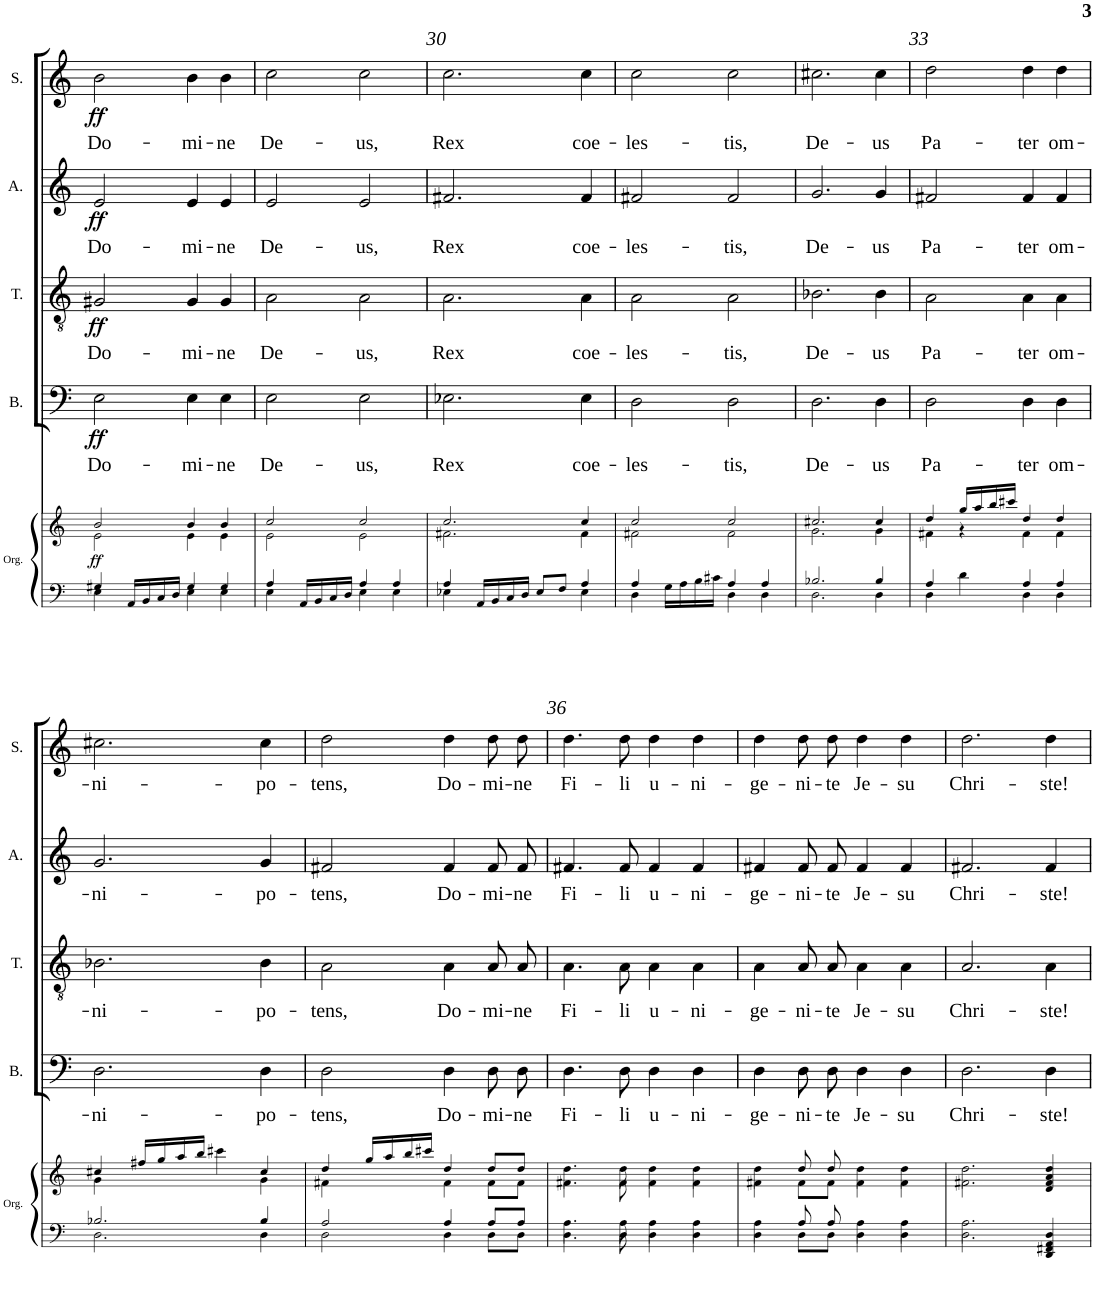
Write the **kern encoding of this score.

**kern	**kern	**dynam	**kern	**text	**dynam	**kern	**text	**dynam	**kern	**text	**dynam	**kern	**text	**dynam
*part5	*part5	*part5	*part4	*part4	*part4	*part3	*part3	*part3	*part2	*part2	*part2	*part1	*part1	*part1
*staff6	*staff5	*staff5/6	*staff4	*staff4	*staff4	*staff3	*staff3	*staff3	*staff2	*staff2	*staff2	*staff1	*staff1	*staff1
*I"Organ	*	*	*I"Bass	*	*	*I"Tenor	*	*	*I"Alto	*	*	*I"Soprano	*	*
*I'Org.	*	*	*I'B.	*	*	*I'T.	*	*	*I'A.	*	*	*I'S.	*	*
!!LO:PB:g=z
*clefF4	*clefG2	*	*clefF4	*	*	*clefGv2	*	*	*clefG2	*	*	*clefG2	*	*
*k[]	*k[]	*	*k[]	*	*	*k[]	*	*	*k[]	*	*	*k[]	*	*
*M4/4	*M4/4	*	*M4/4	*	*	*M4/4	*	*	*M4/4	*	*	*M4/4	*	*
*met(c|)	*met(c|)	*	*met(c|)	*	*	*met(c|)	*	*	*met(c|)	*	*	*met(c|)	*	*
=28	=28	=28	=28	=28	=28	=28	=28	=28	=28	=28	=28	=28	=28	=28
*^	*^	*	*	*	*	*	*	*	*	*	*	*	*	*
!	!	!	!	!LO:DY:b	!	!LO:LY:b	!LO:DY:b	!	!LO:LY:b	!LO:DY:b	!	!LO:LY:b	!LO:DY:b	!	!LO:LY:b	!LO:DY:b
4G#X/	4E\	2b/	2e\	ff	2E\	Do-	ff	2G#X/	Do-	ff	2e/	Do-	ff	2b\	Do-	ff
16AA/LL	4ryy	.	.	.	.	.	.	.	.	.	.	.	.	.	.	.
16BB/	.	.	.	.	.	.	.	.	.	.	.	.	.	.	.	.
16C/	.	.	.	.	.	.	.	.	.	.	.	.	.	.	.	.
16D/JJ	.	.	.	.	.	.	.	.	.	.	.	.	.	.	.	.
!	!	!	!	!	!	!LO:LY:b	!	!	!LO:LY:b	!	!	!LO:LY:b	!	!	!LO:LY:b	!
4G#/	4E\	4b/	4e\	.	4E\	-mi-	.	4G#/	-mi-	.	4e/	-mi-	.	4b\	-mi-	.
!	!	!	!	!	!	!LO:LY:b	!	!	!LO:LY:b	!	!	!LO:LY:b	!	!	!LO:LY:b	!
4G#/	4E\	4b/	4e\	.	4E\	-ne	.	4G#/	-ne	.	4e/	-ne	.	4b\	-ne	.
=29	=29	=29	=29	=29	=29	=29	=29	=29	=29	=29	=29	=29	=29	=29	=29	=29
!	!	!	!	!	!	!LO:LY:b	!	!	!LO:LY:b	!	!	!LO:LY:b	!	!	!LO:LY:b	!
4A/	4E\	2cc/	2e\	.	2E\	De-	.	2A\	De-	.	2e/	De-	.	2cc\	De-	.
16AA/LL	4ryy	.	.	.	.	.	.	.	.	.	.	.	.	.	.	.
16BB/	.	.	.	.	.	.	.	.	.	.	.	.	.	.	.	.
16C/	.	.	.	.	.	.	.	.	.	.	.	.	.	.	.	.
16D/JJ	.	.	.	.	.	.	.	.	.	.	.	.	.	.	.	.
!	!	!	!	!	!	!LO:LY:b	!	!	!LO:LY:b	!	!	!LO:LY:b	!	!	!LO:LY:b	!
4A/	4E\	2cc/	2e\	.	2E\	-us,	.	2A\	-us,	.	2e/	-us,	.	2cc\	-us,	.
4A/	4E\	.	.	.	.	.	.	.	.	.	.	.	.	.	.	.
=30	=30	=30	=30	=30	=30	=30	=30	=30	=30	=30	=30	=30	=30	=30	=30	=30
!	!	!	!	!	!	!LO:LY:b	!	!	!LO:LY:b	!	!	!LO:LY:b	!	!	!LO:LY:b	!
4A/	4E-X\	2.cc/	2.f#X\	.	2.E-X\	Rex	.	2.A\	Rex	.	2.f#X/	Rex	.	2.cc\	Rex	.
16AA/LL	2ryy	.	.	.	.	.	.	.	.	.	.	.	.	.	.	.
16BB/	.	.	.	.	.	.	.	.	.	.	.	.	.	.	.	.
16C/	.	.	.	.	.	.	.	.	.	.	.	.	.	.	.	.
16D/JJ	.	.	.	.	.	.	.	.	.	.	.	.	.	.	.	.
8E-/L	.	.	.	.	.	.	.	.	.	.	.	.	.	.	.	.
8F/J	.	.	.	.	.	.	.	.	.	.	.	.	.	.	.	.
!	!	!	!	!	!	!LO:LY:b	!	!	!LO:LY:b	!	!	!LO:LY:b	!	!	!LO:LY:b	!
4A/	4E-\	4cc/	4f#\	.	4E-\	coe-	.	4A\	coe-	.	4f#/	coe-	.	4cc\	coe-	.
=31	=31	=31	=31	=31	=31	=31	=31	=31	=31	=31	=31	=31	=31	=31	=31	=31
!	!	!	!	!	!	!LO:LY:b	!	!	!LO:LY:b	!	!	!LO:LY:b	!	!	!LO:LY:b	!
4A/	4D\	2cc/	2f#X\	.	2D\	-les-	.	2A\	-les-	.	2f#X/	-les-	.	2cc\	-les-	.
16G\LL	4ryy	.	.	.	.	.	.	.	.	.	.	.	.	.	.	.
16A\	.	.	.	.	.	.	.	.	.	.	.	.	.	.	.	.
16B\	.	.	.	.	.	.	.	.	.	.	.	.	.	.	.	.
16c#X\JJ	.	.	.	.	.	.	.	.	.	.	.	.	.	.	.	.
!	!	!	!	!	!	!LO:LY:b	!	!	!LO:LY:b	!	!	!LO:LY:b	!	!	!LO:LY:b	!
4A/	4D\	2cc/	2f#\	.	2D\	-tis,	.	2A\	-tis,	.	2f#/	-tis,	.	2cc\	-tis,	.
4A/	4D\	.	.	.	.	.	.	.	.	.	.	.	.	.	.	.
=32	=32	=32	=32	=32	=32	=32	=32	=32	=32	=32	=32	=32	=32	=32	=32	=32
!	!	!	!	!	!	!LO:LY:b	!	!	!LO:LY:b	!	!	!LO:LY:b	!	!	!LO:LY:b	!
2.B-X/	2.D\	2.cc#X/	2.g\	.	2.D\	De-	.	2.B-X\	De-	.	2.g/	De-	.	2.cc#X\	De-	.
!	!	!	!	!	!	!LO:LY:b	!	!	!LO:LY:b	!	!	!LO:LY:b	!	!	!LO:LY:b	!
4B-/	4D\	4cc#/	4g\	.	4D\	-us	.	4B-\	-us	.	4g/	-us	.	4cc#\	-us	.
=33	=33	=33	=33	=33	=33	=33	=33	=33	=33	=33	=33	=33	=33	=33	=33	=33
!	!	!	!	!	!	!LO:LY:b	!	!	!LO:LY:b	!	!	!LO:LY:b	!	!	!LO:LY:b	!
4A/	4D\	4dd/	4f#X\	.	2D\	Pa-	.	2A\	Pa-	.	2f#X/	Pa-	.	2dd\	Pa-	.
4d\	4ryy	16gg/LL	4r	.	.	.	.	.	.	.	.	.	.	.	.	.
.	.	16aa/	.	.	.	.	.	.	.	.	.	.	.	.	.	.
.	.	16bb/	.	.	.	.	.	.	.	.	.	.	.	.	.	.
.	.	16ccc#X/JJ	.	.	.	.	.	.	.	.	.	.	.	.	.	.
!	!	!	!	!	!	!LO:LY:b	!	!	!LO:LY:b	!	!	!LO:LY:b	!	!	!LO:LY:b	!
4A/	4D\	4dd/	4f#\	.	4D\	-ter	.	4A\	-ter	.	4f#/	-ter	.	4dd\	-ter	.
!	!	!	!	!	!	!LO:LY:b	!	!	!LO:LY:b	!	!	!LO:LY:b	!	!	!LO:LY:b	!
4A/	4D\	4dd/	4f#\	.	4D\	om-	.	4A\	om-	.	4f#/	om-	.	4dd\	om-	.
!!LO:LB:g=z
=34	=34	=34	=34	=34	=34	=34	=34	=34	=34	=34	=34	=34	=34	=34	=34	=34
!	!	!	!	!	!	!LO:LY:b	!	!	!LO:LY:b	!	!	!LO:LY:b	!	!	!LO:LY:b	!
2.B-X/	2.D\	4cc#X/	4g\	.	2.D\	-ni-	.	2.B-X\	-ni-	.	2.g/	-ni-	.	2.cc#X\	-ni-	.
.	.	16ff#X/LL	2ryy	.	.	.	.	.	.	.	.	.	.	.	.	.
.	.	16gg/	.	.	.	.	.	.	.	.	.	.	.	.	.	.
.	.	16aa/	.	.	.	.	.	.	.	.	.	.	.	.	.	.
.	.	16bb/JJ	.	.	.	.	.	.	.	.	.	.	.	.	.	.
.	.	4ccc#X\	.	.	.	.	.	.	.	.	.	.	.	.	.	.
!	!	!	!	!	!	!LO:LY:b	!	!	!LO:LY:b	!	!	!LO:LY:b	!	!	!LO:LY:b	!
4B-/	4D\	4cc#/	4g\	.	4D\	-po-	.	4B-\	-po-	.	4g/	-po-	.	4cc#\	-po-	.
=35	=35	=35	=35	=35	=35	=35	=35	=35	=35	=35	=35	=35	=35	=35	=35	=35
!	!	!	!	!	!	!LO:LY:b	!	!	!LO:LY:b	!	!	!LO:LY:b	!	!	!LO:LY:b	!
2A/	2D\	4dd/	4f#X\	.	2D\	-tens,	.	2A\	-tens,	.	2f#X/	-tens,	.	2dd\	-tens,	.
.	.	16gg/LL	4ryy	.	.	.	.	.	.	.	.	.	.	.	.	.
.	.	16aa/	.	.	.	.	.	.	.	.	.	.	.	.	.	.
.	.	16bb/	.	.	.	.	.	.	.	.	.	.	.	.	.	.
.	.	16ccc#X/JJ	.	.	.	.	.	.	.	.	.	.	.	.	.	.
!	!	!	!	!	!	!LO:LY:b	!	!	!LO:LY:b	!	!	!LO:LY:b	!	!	!LO:LY:b	!
4A/	4D\	4dd/	4f#\	.	4D\	Do-	.	4A\	Do-	.	4f#/	Do-	.	4dd\	Do-	.
!	!	!	!	!	!	!LO:LY:b	!	!	!LO:LY:b	!	!	!LO:LY:b	!	!	!LO:LY:b	!
8A/L	8D\L	8dd/L	8f#\L	.	8D\L	-mi-	.	8A/L	-mi-	.	8f#/L	-mi-	.	8dd\L	-mi-	.
!	!	!	!	!	!	!LO:LY:b	!	!	!LO:LY:b	!	!	!LO:LY:b	!	!	!LO:LY:b	!
8A/J	8D\J	8dd/J	8f#\J	.	8D\J	-ne	.	8A/J	-ne	.	8f#/J	-ne	.	8dd\J	-ne	.
=36	=36	=36	=36	=36	=36	=36	=36	=36	=36	=36	=36	=36	=36	=36	=36	=36
!	!	!	!	!	!	!LO:LY:b	!	!	!LO:LY:b	!	!	!LO:LY:b	!	!	!LO:LY:b	!
4.A\	4.D\	4.dd\	4.f#X\	.	4.D\	Fi-	.	4.A\	Fi-	.	4.f#X/	Fi-	.	4.dd\	Fi-	.
!	!	!	!	!	!	!LO:LY:b	!	!	!LO:LY:b	!	!	!LO:LY:b	!	!	!LO:LY:b	!
8A\	8D\	8dd\	8f#\	.	8D\	-li	.	8A\	-li	.	8f#/	-li	.	8dd\	-li	.
!	!	!	!	!	!	!LO:LY:b	!	!	!LO:LY:b	!	!	!LO:LY:b	!	!	!LO:LY:b	!
4A\	4D\	4dd\	4f#\	.	4D\	u-	.	4A\	u-	.	4f#/	u-	.	4dd\	u-	.
!	!	!	!	!	!	!LO:LY:b	!	!	!LO:LY:b	!	!	!LO:LY:b	!	!	!LO:LY:b	!
4A\	4D\	4dd\	4f#\	.	4D\	-ni-	.	4A\	-ni-	.	4f#/	-ni-	.	4dd\	-ni-	.
=37	=37	=37	=37	=37	=37	=37	=37	=37	=37	=37	=37	=37	=37	=37	=37	=37
!	!	!	!	!	!	!LO:LY:b	!	!	!LO:LY:b	!	!	!LO:LY:b	!	!	!LO:LY:b	!
4A\	4D\	4dd\	4f#X\	.	4D\	-ge-	.	4A\	-ge-	.	4f#X/	-ge-	.	4dd\	-ge-	.
!	!	!	!	!	!	!LO:LY:b	!	!	!LO:LY:b	!	!	!LO:LY:b	!	!	!LO:LY:b	!
8A/	8D\L	8dd/	8f#\L	.	8D\L	-ni-	.	8A/L	-ni-	.	8f#/L	-ni-	.	8dd\L	-ni-	.
!	!	!	!	!	!	!LO:LY:b	!	!	!LO:LY:b	!	!	!LO:LY:b	!	!	!LO:LY:b	!
8A/	8D\J	8dd/	8f#\J	.	8D\J	-te	.	8A/J	-te	.	8f#/J	-te	.	8dd\J	-te	.
!	!	!	!	!	!	!LO:LY:b	!	!	!LO:LY:b	!	!	!LO:LY:b	!	!	!LO:LY:b	!
4A\	4D\	4dd\	4f#\	.	4D\	Je-	.	4A\	Je-	.	4f#/	Je-	.	4dd\	Je-	.
!	!	!	!	!	!	!LO:LY:b	!	!	!LO:LY:b	!	!	!LO:LY:b	!	!	!LO:LY:b	!
4A\	4D\	4dd\	4f#\	.	4D\	-su	.	4A\	-su	.	4f#/	-su	.	4dd\	-su	.
=38	=38	=38	=38	=38	=38	=38	=38	=38	=38	=38	=38	=38	=38	=38	=38	=38
!	!	!	!	!	!	!LO:LY:b	!	!	!LO:LY:b	!	!	!LO:LY:b	!	!	!LO:LY:b	!
2.A\	2.D\	2.dd\	2.f#X\	.	2.D\	Chri-	.	2.A/	Chri-	.	2.f#X/	Chri-	.	2.dd\	Chri-	.
!	!	!	!	!	!	!LO:LY:b	!	!	!LO:LY:b	!	!	!LO:LY:b	!	!	!LO:LY:b	!
4DD/ 4FF#X/ 4AA/ 4D/	4ryy	4d/ 4f#/ 4a/ 4dd/	4ryy	.	4D\	-ste!	.	4A\	-ste!	.	4f#/	-ste!	.	4dd\	-ste!	.
*v	*v	*	*	*	*	*	*	*	*	*	*	*	*	*	*	*
*	*v	*v	*	*	*	*	*	*	*	*	*	*	*	*	*
=	=	=	=	=	=	=	=	=	=	=	=	=	=	=
*-	*-	*-	*-	*-	*-	*-	*-	*-	*-	*-	*-	*-	*-	*-
